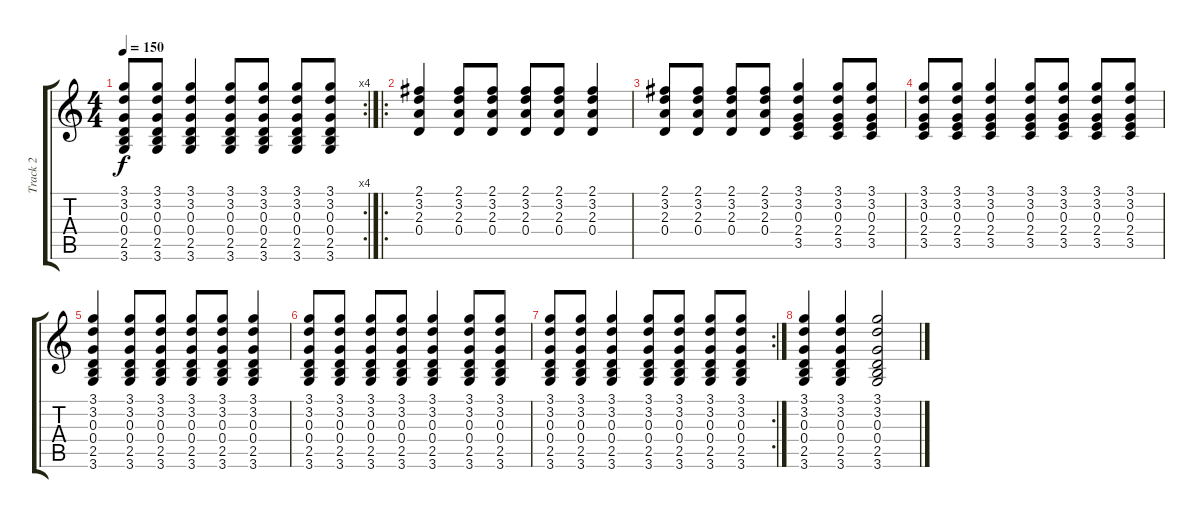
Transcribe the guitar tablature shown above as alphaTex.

\track ("Track 2" "Track 2") {instrument electricguitarjazz}
\staff {score tabs}
\tuning (E4 B3 G3 D3 A2 E2) {hide}
\rc 4
\ts (4 4)
\tempo 150
\clef g2
\ks c
(3.1 3.2 0.3 0.4 2.5 3.6).8{dy f} (3.1 3.2 0.3 0.4 2.5 3.6).8 (3.1 3.2 0.3 0.4 2.5 3.6).4 (3.1 3.2 0.3 0.4 2.5 3.6).8 (3.1 3.2 0.3 0.4 2.5 3.6).8 (3.1 3.2 0.3 0.4 2.5 3.6).8 (3.1 3.2 0.3 0.4 2.5 3.6).8 |
\ro
(2.1 3.2 2.3 0.4).4 (2.1 3.2 2.3 0.4).8 (2.1 3.2 2.3 0.4).8 (2.1 3.2 2.3 0.4).8 (2.1 3.2 2.3 0.4).8 (2.1 3.2 2.3 0.4).4 |
(2.1 3.2 2.3 0.4).8 (2.1 3.2 2.3 0.4).8 (2.1 3.2 2.3 0.4).8 (2.1 3.2 2.3 0.4).8 (3.1 3.2 0.3 2.4 3.5).4 (3.1 3.2 0.3 2.4 3.5).8 (3.1 3.2 0.3 2.4 3.5).8 |
(3.1 3.2 0.3 2.4 3.5).8 (3.1 3.2 0.3 2.4 3.5).8 (3.1 3.2 0.3 2.4 3.5).4 (3.1 3.2 0.3 2.4 3.5).8 (3.1 3.2 0.3 2.4 3.5).8 (3.1 3.2 0.3 2.4 3.5).8 (3.1 3.2 0.3 2.4 3.5).8 |
(3.1 3.2 0.3 0.4 2.5 3.6).4 (3.1 3.2 0.3 0.4 2.5 3.6).8 (3.1 3.2 0.3 0.4 2.5 3.6).8 (3.1 3.2 0.3 0.4 2.5 3.6).8 (3.1 3.2 0.3 0.4 2.5 3.6).8 (3.1 3.2 0.3 0.4 2.5 3.6).4 |
(3.1 3.2 0.3 0.4 2.5 3.6).8 (3.1 3.2 0.3 0.4 2.5 3.6).8 (3.1 3.2 0.3 0.4 2.5 3.6).8 (3.1 3.2 0.3 0.4 2.5 3.6).8 (3.1 3.2 0.3 0.4 2.5 3.6).4 (3.1 3.2 0.3 0.4 2.5 3.6).8 (3.1 3.2 0.3 0.4 2.5 3.6).8 |
\rc 2
(3.1 3.2 0.3 0.4 2.5 3.6).8 (3.1 3.2 0.3 0.4 2.5 3.6).8 (3.1 3.2 0.3 0.4 2.5 3.6).4 (3.1 3.2 0.3 0.4 2.5 3.6).8 (3.1 3.2 0.3 0.4 2.5 3.6).8 (3.1 3.2 0.3 0.4 2.5 3.6).8 (3.1 3.2 0.3 0.4 2.5 3.6).8 |
(3.1 3.2 0.3 0.4 2.5 3.6).4 (3.1 3.2 0.3 0.4 2.5 3.6).4 (3.1 3.2 0.3 0.4 2.5 3.6).2
